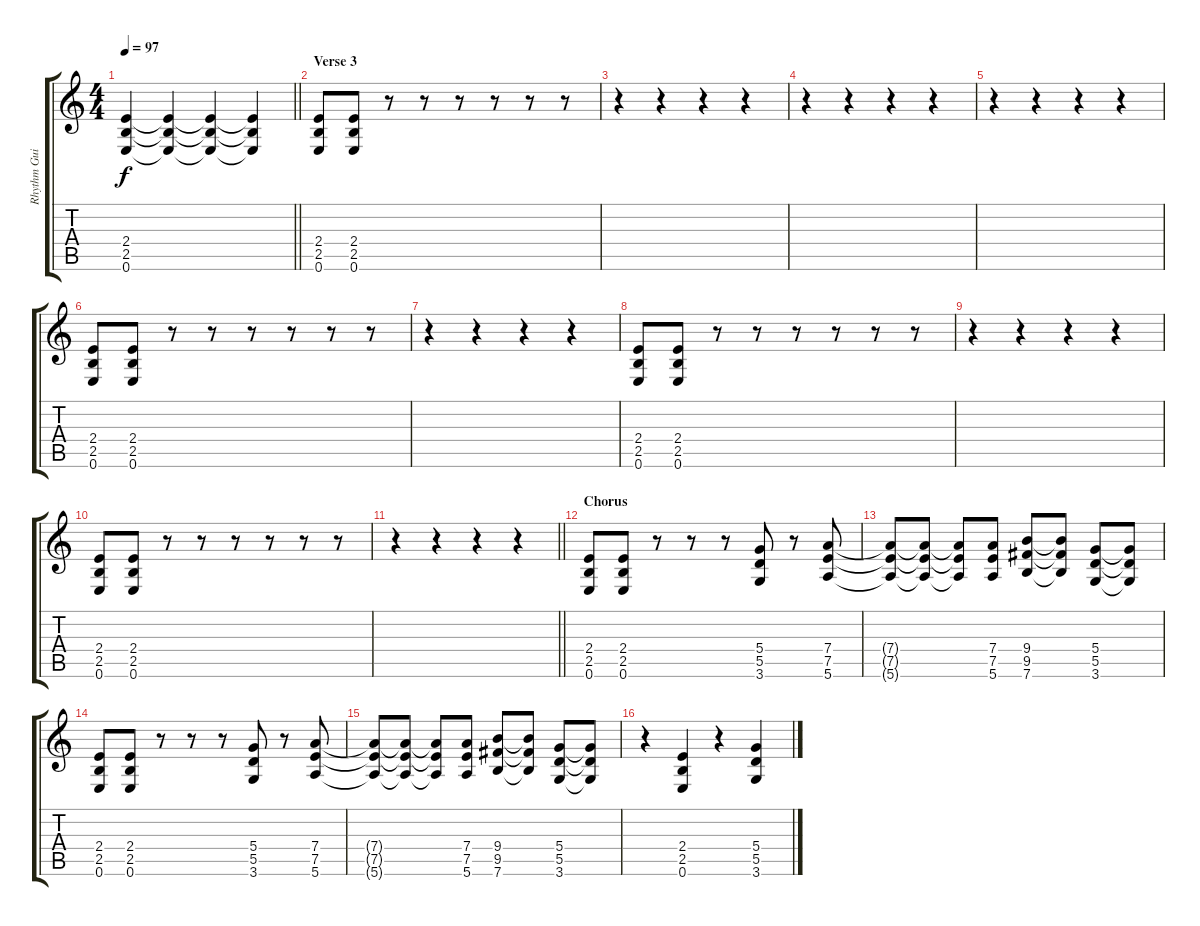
\track ("Rhythm Guitar" "Rhythm Gui") {instrument overdrivenguitar}
\staff {score tabs}
\tuning (E4 B3 G3 D3 A2 E2) {hide}
\ts (4 4)
\tempo 97
\clef g2
\barLineRight lightlight
\ks c
(2.4{t} 2.5{t} 0.6{t}).4{dy f} (2.4{t} 2.5{t} 0.6{t}).4 (2.4{t} 2.5{t} 0.6{t}).4 (2.4{t} 2.5{t} 0.6{t}).4 |
\section ("" "Verse 3")
(2.4 2.5 0.6).8 (2.4 2.5 0.6).8 r.8 r.8 r.8 r.8 r.8 r.8 |
r.4 r.4 r.4 r.4 |
r.4 r.4 r.4 r.4 |
r.4 r.4 r.4 r.4 |
(2.4 2.5 0.6).8 (2.4 2.5 0.6).8 r.8 r.8 r.8 r.8 r.8 r.8 |
r.4 r.4 r.4 r.4 |
(2.4 2.5 0.6).8 (2.4 2.5 0.6).8 r.8 r.8 r.8 r.8 r.8 r.8 |
r.4 r.4 r.4 r.4 |
(2.4 2.5 0.6).8 (2.4 2.5 0.6).8 r.8 r.8 r.8 r.8 r.8 r.8 |
\barLineRight lightlight
r.4 r.4 r.4 r.4 |
\section ("" "Chorus")
(2.4 2.5 0.6).8 (2.4 2.5 0.6).8 r.8 r.8 r.8 (5.4 5.5 3.6).8 r.8 (7.4 7.5 5.6).8 |
(7.4{t} 7.5{t} 5.6{t}).8 (7.4{t} 7.5{t} 5.6{t}).8 (7.4{t} 7.5{t} 5.6{t}).8 (7.4 7.5 5.6).8 (9.4 9.5 7.6).8 (9.4{t} 9.5{t} 7.6{t}).8 (5.4 5.5 3.6).8 (5.4{t} 5.5{t} 3.6{t}).8 |
(2.4 2.5 0.6).8 (2.4 2.5 0.6).8 r.8 r.8 r.8 (5.4 5.5 3.6).8 r.8 (7.4 7.5 5.6).8 |
(7.4{t} 7.5{t} 5.6{t}).8 (7.4{t} 7.5{t} 5.6{t}).8 (7.4{t} 7.5{t} 5.6{t}).8 (7.4 7.5 5.6).8 (9.4 9.5 7.6).8 (9.4{t} 9.5{t} 7.6{t}).8 (5.4 5.5 3.6).8 (5.4{t} 5.5{t} 3.6{t}).8 |
r.4 (2.4 2.5 0.6).4 r.4 (5.4 5.5 3.6).4
